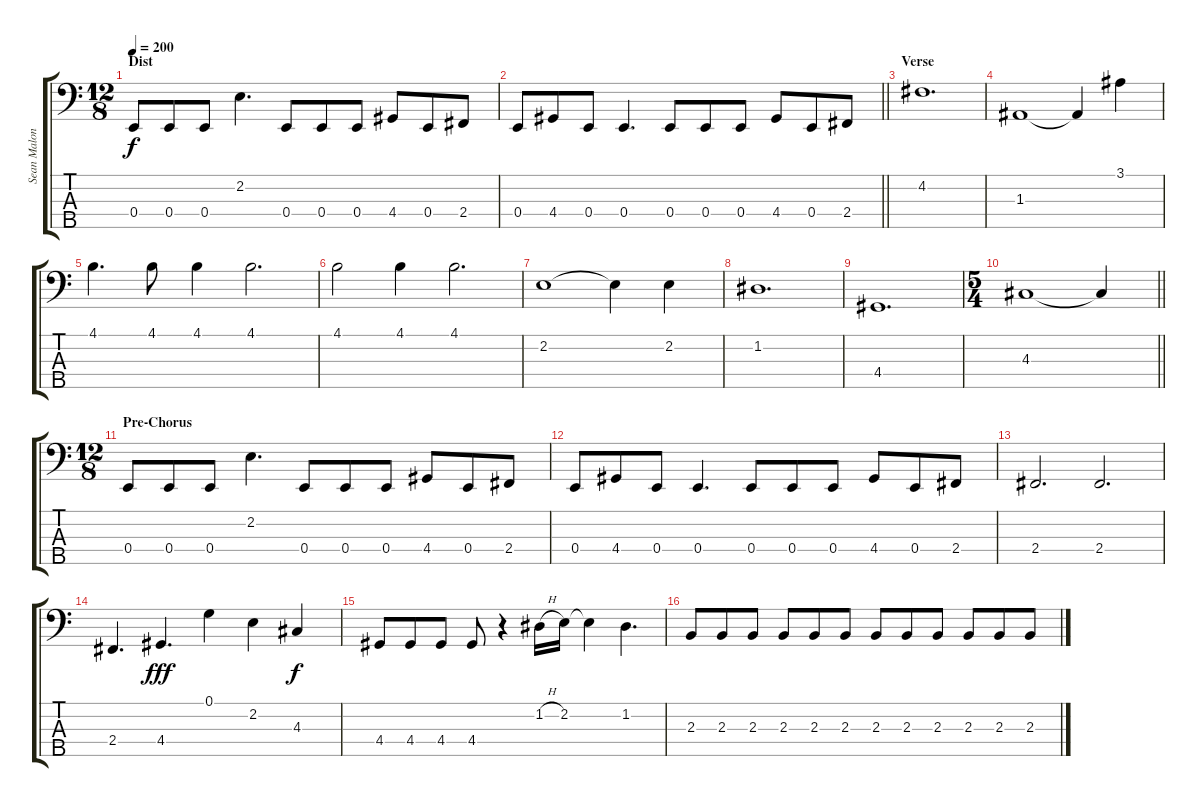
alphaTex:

\track ("Sean Malone" "Sean Malon") {instrument fretlessbass}
\staff {score tabs}
\tuning (G2 D2 A1 E1 B0) {hide}
\ts (12 8)
\section ("" "Dist")
\tempo 200
\clef f4
\ks c
0.4.8{dy f} 0.4.8 0.4.8 2.2.4{d} 0.4.8 0.4.8 0.4.8 4.4.8 0.4.8 2.4.8 |
\barLineRight lightlight
0.4.8 4.4.8 0.4.8 0.4.4{d} 0.4.8 0.4.8 0.4.8 4.4.8 0.4.8 2.4.8 |
\section ("" "Verse")
4.2.1{d} |
1.3.1 1.3{t}.4 3.1.4 |
4.1.4{d} 4.1.8 4.1.4 4.1.2{d} |
4.1.2 4.1.4 4.1.2{d} |
2.2.1 2.2{t}.4 2.2.4 |
1.2.1{d} |
4.4.1{d} |
\ts (5 4)
\barLineRight lightlight
4.3.1 4.3{t}.4 |
\ts (12 8)
\section ("" "Pre-Chorus")
0.4.8 0.4.8 0.4.8 2.2.4{d} 0.4.8 0.4.8 0.4.8 4.4.8 0.4.8 2.4.8 |
0.4.8 4.4.8 0.4.8 0.4.4{d} 0.4.8 0.4.8 0.4.8 4.4.8 0.4.8 2.4.8 |
2.4.2{d} 2.4.2{d} |
2.4.4{d} 4.4.4{d dy fff} 0.1.4 2.2.4 4.3.4{dy f} |
4.4.8 4.4.8 4.4.8 4.4.8 r.4 1.2{h}.16 2.2.16 2.2{t}.4 1.2.4{d} |
2.3.8 2.3.8 2.3.8 2.3.8 2.3.8 2.3.8 2.3.8 2.3.8 2.3.8 2.3.8 2.3.8 2.3.8
